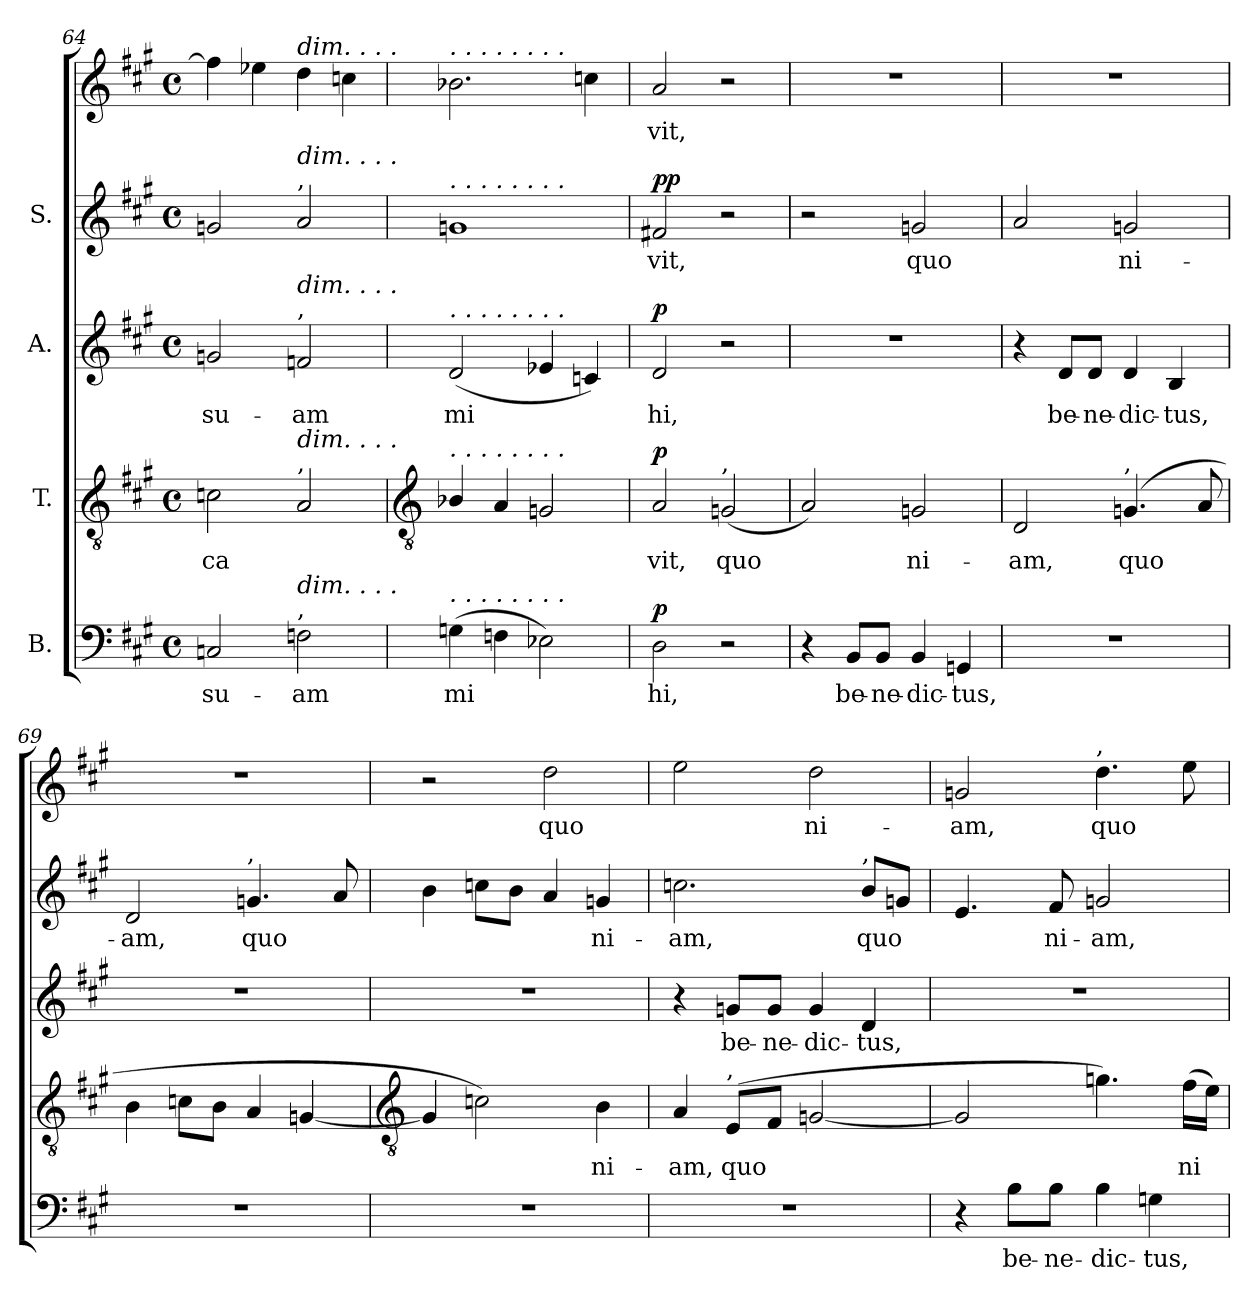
**kern	**text	**dynam	**kern	**text	**dynam	**kern	**text	**dynam	**kern	**text	**kern	**text	**dynam
*part4	*part4	*part4	*part3	*part3	*part3	*part2	*part2	*part2	*part1	*part1	*part1	*part1	*part1
*staff5	*staff5	*staff5	*staff4	*staff4	*staff4	*staff3	*staff3	*staff3	*staff2	*staff2	*staff1	*staff1	*staff1/2
*I"B.	*	*	*I"T.	*	*	*I"A.	*	*	*I"S.	*	*	*	*
*clefF4	*	*	*clefGv2	*	*	*clefG2	*	*	*clefG2	*	*clefG2	*	*
*k[f#c#g#]	*	*	*k[f#c#g#]	*	*	*k[f#c#g#]	*	*	*k[f#c#g#]	*	*k[f#c#g#]	*	*
*A:	*	*	*A:	*	*	*A:	*	*	*A:	*	*A:	*	*
*M4/4	*	*	*M4/4	*	*	*M4/4	*	*	*M4/4	*	*M4/4	*	*
*met(c)	*	*	*met(c)	*	*	*met(c)	*	*	*met(c)	*	*met(c)	*	*
=64	=64	=64	=64	=64	=64	=64	=64	=64	=64	=64	=64	=64	=64
!	!LO:LY:b	!	!	!LO:LY:b	!	!	!LO:LY:b	!	!	!	!	!	!
2Cn	su-	.	2cn	-ca	.	2gn	su-	.	2gn	.	4ff]	.	.
.	.	.	.	.	.	.	.	.	.	.	4ee-X	.	.
!	!	!	!	!	!	!	!	!	!	!	!LO:TX:a:i:t=dim.   .   .   .	!	!
!	!	!	!	!	!	!	!	!	!LO:TX:a:t=,	!	!	!	!
!	!	!	!	!	!	!	!	!	!LO:TX:a:i:t=dim.   .   .   .	!	!	!	!
!	!	!	!	!	!	!LO:TX:a:t=,	!	!	!	!	!	!	!
!	!	!	!	!	!	!LO:TX:a:i:t=dim.   .   .   .	!	!	!	!	!	!	!
!	!	!	!LO:TX:a:t=,	!	!	!	!	!	!	!	!	!	!
!	!	!	!LO:TX:a:i:t=dim.   .   .   .	!	!	!	!	!	!	!	!	!	!
!LO:TX:a:t=,	!	!	!	!	!	!	!	!	!	!	!	!	!
!LO:TX:a:i:t=dim.   .   .   .	!	!	!	!	!	!	!	!	!	!	!	!	!
!	!LO:LY:b	!	!	!	!	!	!LO:LY:b	!	!	!	!	!	!
2Fn	-am	.	2A	.	.	2fn	-am	.	2a	.	4dd	.	.
.	.	.	.	.	.	.	.	.	.	.	4ccn	.	.
!!LO:LB:g=z
=65	=65	=65	=65	=65	=65	=65	=65	=65	=65	=65	=65	=65	=65
*	*	*	*clefGv2	*	*	*	*	*	*	*	*	*	*
!	!	!	!	!	!	!	!	!	!	!	!LO:TX:a:i:t=.   .   .   .   .   .   .   .	!	!
!	!	!	!	!	!	!	!	!	!LO:TX:a:i:t=.   .   .   .   .   .   .   .	!	!	!	!
!	!	!	!	!	!	!LO:TX:a:i:t=.   .   .   .   .   .   .   .	!	!	!	!	!	!	!
!	!	!	!LO:TX:a:i:t=.   .   .   .   .   .   .   .	!	!	!	!	!	!	!	!	!	!
!LO:TX:a:i:t=.   .   .   .   .   .   .   .	!	!	!	!	!	!	!	!	!	!	!	!	!
!	!LO:LY:b	!	!	!	!	!	!LO:LY:b	!	!	!	!	!	!
(>4Gn	mi	.	4B-X/	.	.	(<2d	mi	.	(>1gn	.	2.b-X	.	.
4Fn	.	.	4A	.	.	.	.	.	.	.	.	.	.
2E-X)	.	.	2Gn	.	.	4e-X	.	.	.	.	.	.	.
.	.	.	.	.	.	4cn)	.	.	.	.	4ccn	.	.
=66	=66	=66	=66	=66	=66	=66	=66	=66	=66	=66	=66	=66	=66
!	!LO:LY:b	!LO:DY:a	!	!LO:LY:b	!LO:DY:a	!	!LO:LY:b	!LO:DY:a	!	!LO:LY:b	!	!LO:LY:b	!LO:DY:a=2
!	!	!	!	!	!	!	!	!	!	!	!	!	!LO:DY:n=1:a
2D	hi,	p	2A	vit,	p	2d	hi,	p	2f#X	vit,	2a	vit,	p p
!	!	!	!LO:TX:a:t=,	!	!	!	!	!	!	!	!	!	!
!	!	!	!	!LO:LY:b	!	!	!	!	!	!	!	!	!
2r	.	.	(<2Gn	quo	.	2r	.	.	2r	.	2r	.	.
=67	=67	=67	=67	=67	=67	=67	=67	=67	=67	=67	=67	=67	=67
4r	.	.	2A)	.	.	1r	.	.	2r	.	1r	.	.
!	!LO:LY:b	!	!	!	!	!	!	!	!	!	!	!	!
8BB/L	be-	.	.	.	.	.	.	.	.	.	.	.	.
!	!LO:LY:b	!	!	!	!	!	!	!	!	!	!	!	!
8BB/J	-ne-	.	.	.	.	.	.	.	.	.	.	.	.
!	!LO:LY:b	!	!	!LO:LY:b	!	!	!	!	!	!LO:LY:b	!	!	!
4BB	-dic-	.	2Gn	ni-	.	.	.	.	2gn	quo	.	.	.
!	!LO:LY:b	!	!	!	!	!	!	!	!	!	!	!	!
4GGn	-tus,	.	.	.	.	.	.	.	.	.	.	.	.
=68	=68	=68	=68	=68	=68	=68	=68	=68	=68	=68	=68	=68	=68
!	!	!	!	!LO:LY:b	!	!	!	!	!	!	!	!	!
1r	.	.	2D	-am,	.	4r	.	.	2a	.	1r	.	.
!	!	!	!	!	!	!	!LO:LY:b	!	!	!	!	!	!
.	.	.	.	.	.	8d/L	be-	.	.	.	.	.	.
!	!	!	!	!	!	!	!LO:LY:b	!	!	!	!	!	!
.	.	.	.	.	.	8d/J	-ne-	.	.	.	.	.	.
!	!	!	!LO:TX:a:t=,	!	!	!	!	!	!	!	!	!	!
!	!	!	!	!LO:LY:b	!	!	!LO:LY:b	!	!	!LO:LY:b	!	!	!
.	.	.	(>4.Gn	quo	.	4d	-dic-	.	2gn	ni-	.	.	.
!	!	!	!	!	!	!	!LO:LY:b	!	!	!	!	!	!
.	.	.	.	.	.	4B	-tus,	.	.	.	.	.	.
.	.	.	8A	.	.	.	.	.	.	.	.	.	.
=69	=69	=69	=69	=69	=69	=69	=69	=69	=69	=69	=69	=69	=69
!	!	!	!	!	!	!	!	!	!	!LO:LY:b	!	!	!
1r	.	.	4B	.	.	1r	.	.	2d	-am,	1r	.	.
.	.	.	8cnL	.	.	.	.	.	.	.	.	.	.
.	.	.	8BJ	.	.	.	.	.	.	.	.	.	.
!	!	!	!	!	!	!	!	!	!LO:TX:a:t=,	!	!	!	!
!	!	!	!	!	!	!	!	!	!	!LO:LY:b	!	!	!
.	.	.	4A	.	.	.	.	.	4.gn	quo	.	.	.
.	.	.	[4Gn	.	.	.	.	.	.	.	.	.	.
.	.	.	.	.	.	.	.	.	8a	.	.	.	.
!!LO:LB:g=z
=70	=70	=70	=70	=70	=70	=70	=70	=70	=70	=70	=70	=70	=70
*	*	*	*clefGv2	*	*	*	*	*	*	*	*	*	*
1r	.	.	4G]	.	.	1r	.	.	4b	.	2r	.	.
.	.	.	2cn)	.	.	.	.	.	8ccnL	.	.	.	.
.	.	.	.	.	.	.	.	.	8bJ	.	.	.	.
!	!	!	!	!	!	!	!	!	!	!	!	!LO:LY:b	!
.	.	.	.	.	.	.	.	.	4a	.	2dd	quo	.
!	!	!	!	!LO:LY:b	!	!	!	!	!	!LO:LY:b	!	!	!
.	.	.	4B	ni-	.	.	.	.	4gn	ni-	.	.	.
=71	=71	=71	=71	=71	=71	=71	=71	=71	=71	=71	=71	=71	=71
!	!	!	!	!LO:LY:b	!	!	!	!	!	!LO:LY:b	!	!	!
1r	.	.	4A	-am,	.	4r	.	.	2.ccn	-am,	2ee)	.	.
!	!	!	!LO:TX:a:t=,	!	!	!	!	!	!	!	!	!	!
!	!	!	!	!LO:LY:b	!	!	!LO:LY:b	!	!	!	!	!	!
.	.	.	(<8EL	quo	.	8gn/L	be-	.	.	.	.	.	.
!	!	!	!	!	!	!	!LO:LY:b	!	!	!	!	!	!
.	.	.	8F#J	.	.	8g/J	-ne-	.	.	.	.	.	.
!	!	!	!	!	!	!	!LO:LY:b	!	!	!	!	!LO:LY:b	!
.	.	.	[2Gn	.	.	4g	-dic-	.	.	.	2dd	-ni-	.
!	!	!	!	!	!	!	!	!	!LO:TX:a:t=,	!	!	!	!
!	!	!	!	!	!	!	!LO:LY:b	!	!	!LO:LY:b	!	!	!
.	.	.	.	.	.	4d	-tus,	.	8bL	quo	.	.	.
.	.	.	.	.	.	.	.	.	8gnJ	.	.	.	.
=72	=72	=72	=72	=72	=72	=72	=72	=72	=72	=72	=72	=72	=72
!	!	!	!	!	!	!	!	!	!	!	!	!LO:LY:b	!
4r	.	.	2G]	.	.	1r	.	.	4.e	.	2gn	am,	.
!	!LO:LY:b	!	!	!	!	!	!	!	!	!	!	!	!
8B\L	be-	.	.	.	.	.	.	.	.	.	.	.	.
!	!LO:LY:b	!	!	!	!	!	!	!	!	!LO:LY:b	!	!	!
8B\J	-ne-	.	.	.	.	.	.	.	8f#	ni-	.	.	.
!	!	!	!	!	!	!	!	!	!	!	!LO:TX:a:t=,	!	!
!	!LO:LY:b	!	!	!	!	!	!	!	!	!LO:LY:b	!	!LO:LY:b	!
4B	-dic-	.	4.gn)	.	.	.	.	.	2gn	-am,	4.dd	quo	.
!	!LO:LY:b	!	!	!	!	!	!	!	!	!	!	!	!
4Gn	-tus,	.	.	.	.	.	.	.	.	.	.	.	.
!	!	!	!	!LO:LY:b	!	!	!	!	!	!	!	!	!
.	.	.	(>16f#LL	ni	.	.	.	.	.	.	8ee	.	.
.	.	.	16eJJ)	.	.	.	.	.	.	.	.	.	.
=	=	=	=	=	=	=	=	=	=	=	=	=	=
*-	*-	*-	*-	*-	*-	*-	*-	*-	*-	*-	*-	*-	*-
